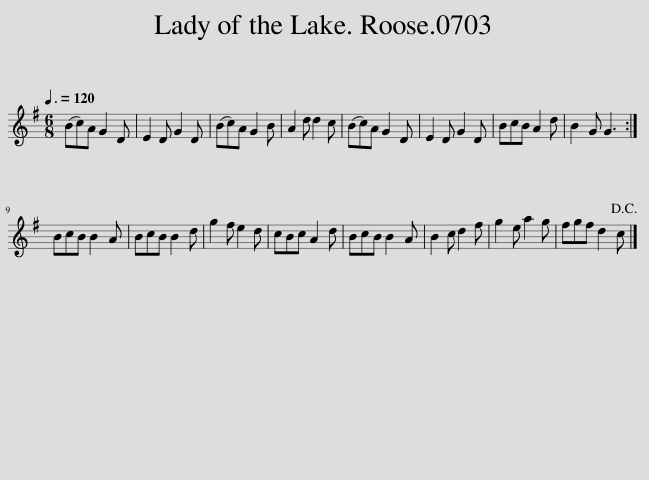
X:1
L:1/8
Q:3/8=120
M:6/8
I:linebreak $
K:G
V:1 treble
V:1
 (Bc)A G2 D | E2 D G2 D | (Bc)A G2 B | A2 d d2 c | (Bc)A G2 D | %5
 E2 D G2 D | BcB A2 d | B2 G G3 :|$ BcB B2 A | BcB B2 d | %10
 g2 f e2 d | cBc A2 d | BcB B2 A | B2 c d2 f | g2 e a2 g | %15
 fgf d2 c!D.C.! |] %16
